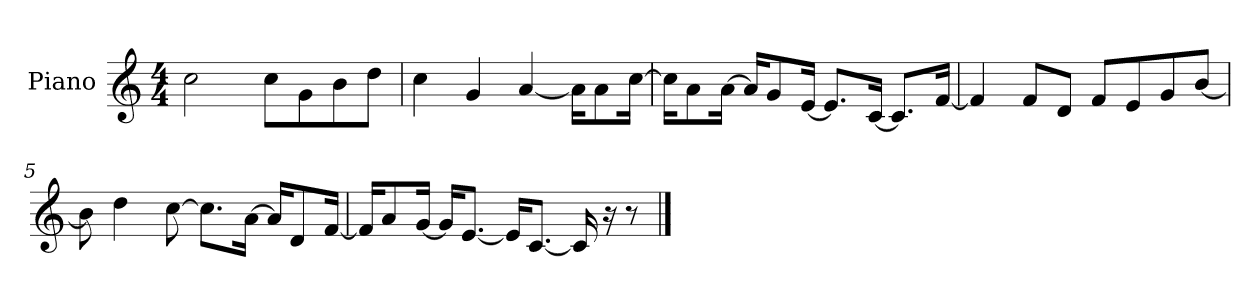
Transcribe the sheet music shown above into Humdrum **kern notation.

**kern
*part1
*staff1
*I"Piano
*I'P-no
*clefG2
*k[]
*M4/4
*MM90
=1
2cc\
8cc\L
8g\
8b\
8dd\J
=2
4cc\
4g/
[4a/
16a\KL]
8a\
[16cc\Jk
=3
16cc\KL]
8a\
[16a\Jk
16a/KL]
8g/
[16e/Jk
8.e/L]
[16c/Jk
8.c/L]
[16f/Jk
=4
4f/]
8f/L
8d/J
8f/L
8e/
8g/
[8b/J
=5
8b\]
4dd\
[8cc\
8.cc\L]
[16a\Jk
16a/KL]
8d/
[16f/Jk
!!LO:LB:g=z
=6
16f/KL]
8a/
[16g/Jk
16g/KL]
[8.e/J
16e/KL]
[8.c/J
16c/]
16r
8r
==
*-
